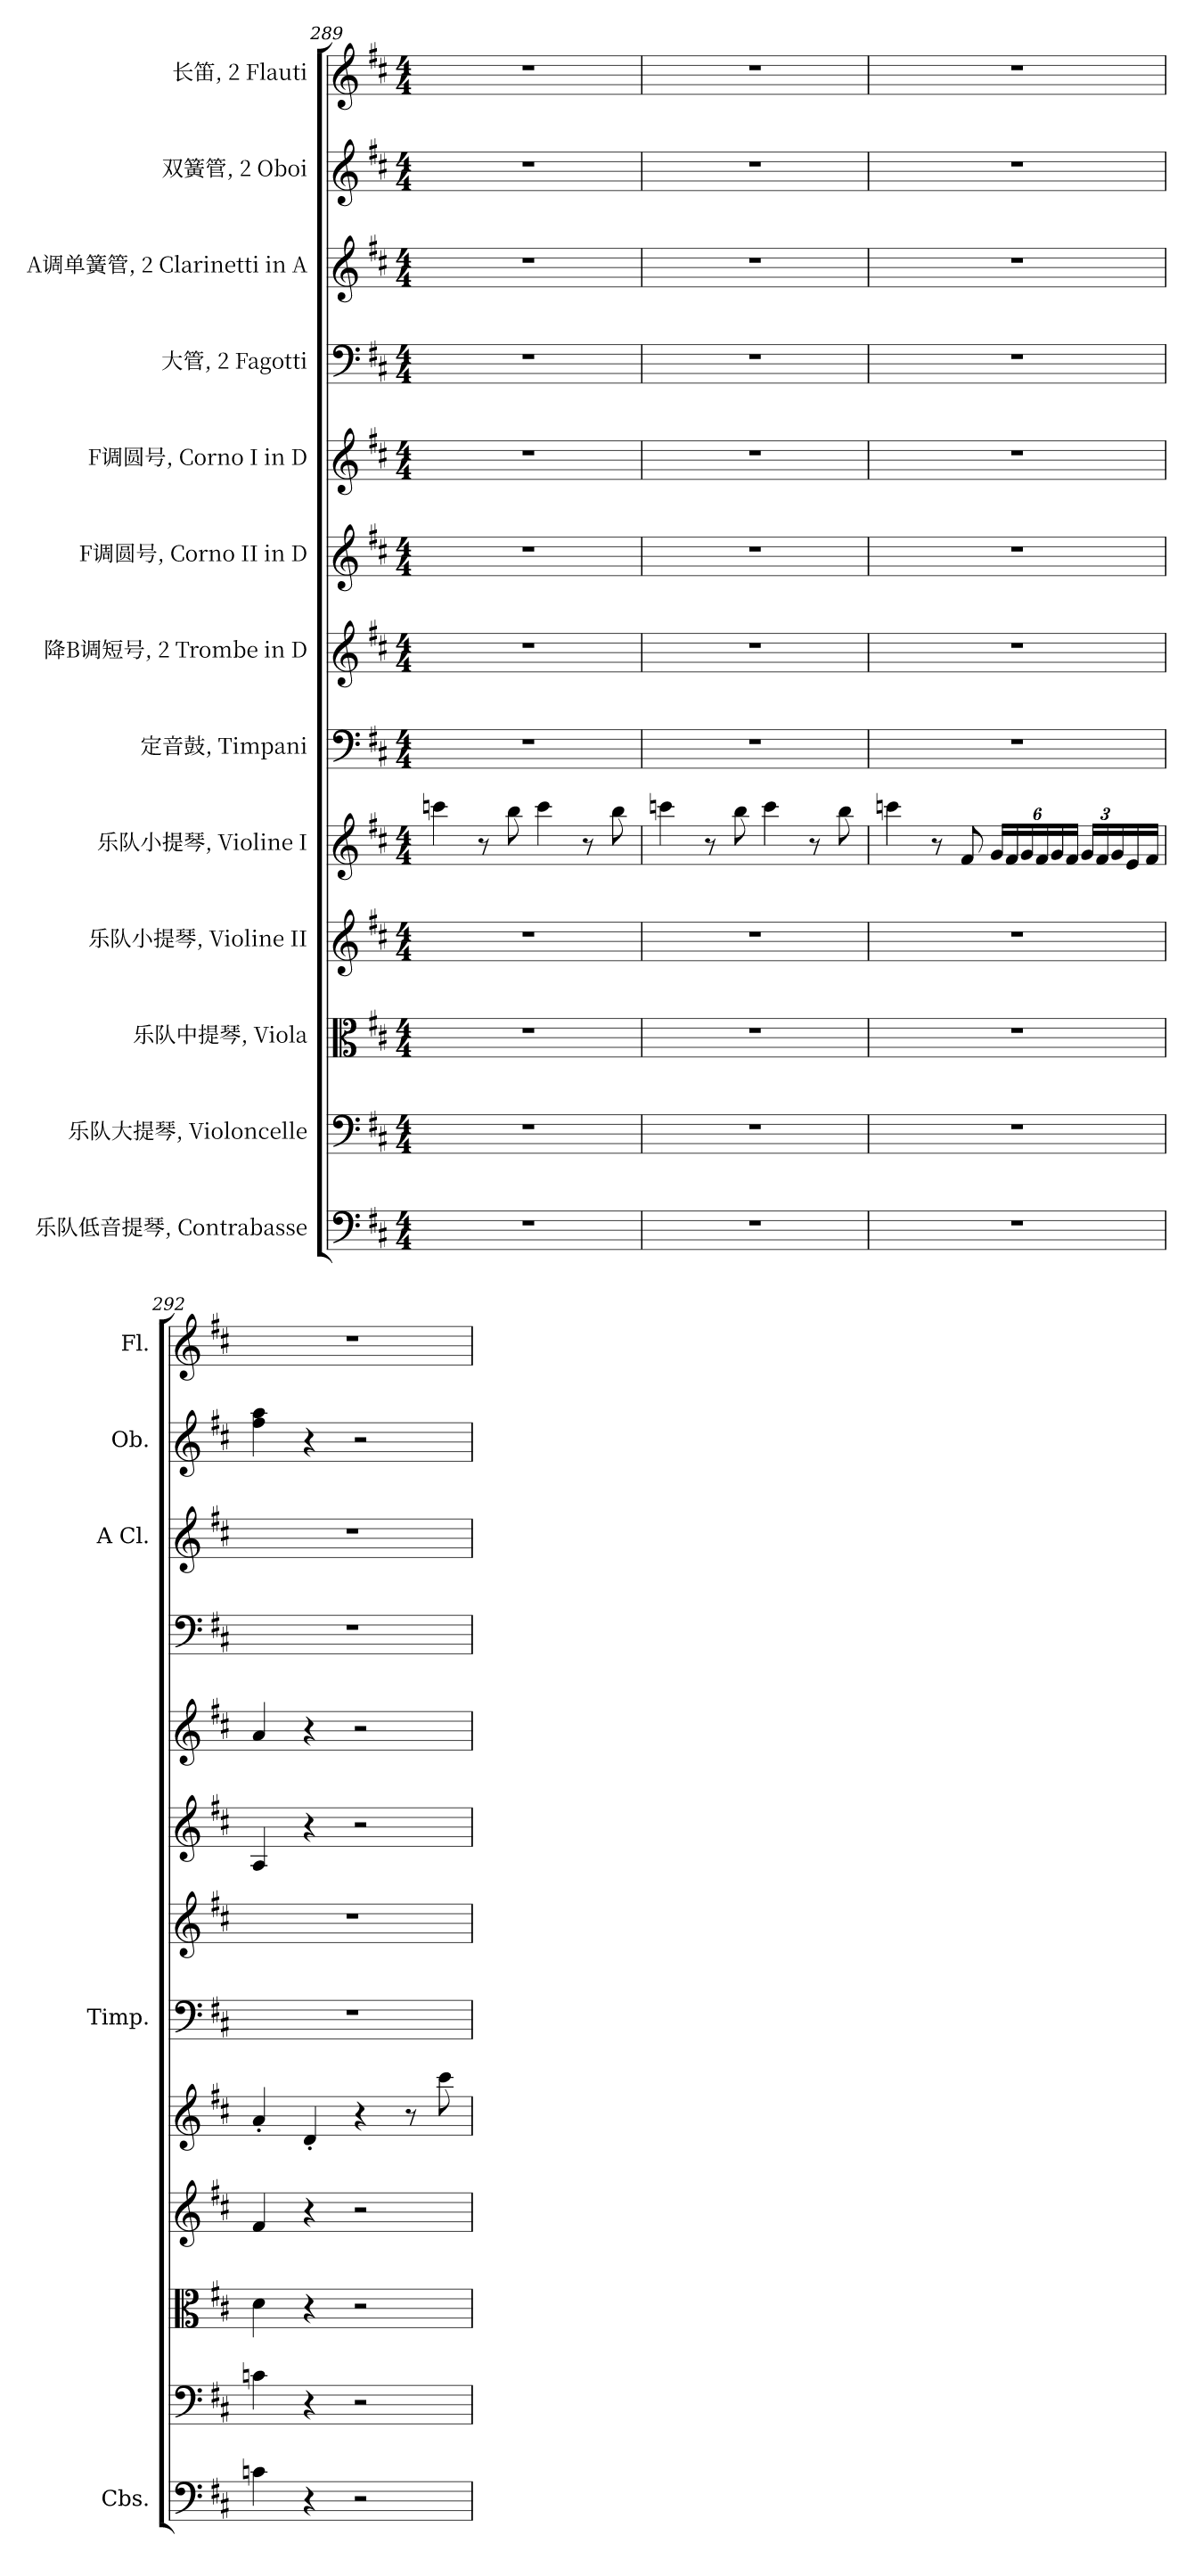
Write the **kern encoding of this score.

**kern	**kern	**kern	**kern	**kern	**kern	**kern	**kern	**kern	**kern	**kern	**kern	**kern
*part13	*part12	*part11	*part10	*part9	*part8	*part7	*part6	*part5	*part4	*part3	*part2	*part1
*staff13	*staff12	*staff11	*staff10	*staff9	*staff8	*staff7	*staff6	*staff5	*staff4	*staff3	*staff2	*staff1
*I"乐队低音提琴, Contrabasse	*I"乐队大提琴, Violoncelle	*I"乐队中提琴, Viola	*I"乐队小提琴, Violine II	*I"乐队小提琴, Violine I	*I"定音鼓, Timpani	*I"降B调短号, 2 Trombe in D	*I"F调圆号, Corno II in D	*I"F调圆号, Corno I in D	*I"大管, 2 Fagotti	*I"A调单簧管, 2 Clarinetti in A	*I"双簧管, 2 Oboi	*I"长笛, 2 Flauti
*I'Cbs.	*	*	*	*	*I'Timp.	*	*	*	*	*I'A Cl.	*I'Ob.	*I'Fl.
*clefF4	*clefF4	*clefC3	*clefG2	*clefG2	*clefF4	*clefG2	*clefG2	*clefG2	*clefF4	*clefG2	*clefG2	*clefG2
*ITrd7c12	*	*	*	*	*	*ITrd1c2	*ITrd4c7	*ITrd4c7	*	*ITrd2c3	*	*
*k[f#c#]	*k[f#c#]	*k[f#c#]	*k[f#c#]	*k[f#c#]	*k[f#c#]	*k[]	*k[f#]	*k[f#]	*k[f#c#]	*k[f#c#g#d#a#]	*k[f#c#]	*k[f#c#]
*M4/4	*M4/4	*M4/4	*M4/4	*M4/4	*M4/4	*M4/4	*M4/4	*M4/4	*M4/4	*M4/4	*M4/4	*M4/4
*MM264	*MM264	*MM264	*MM264	*MM264	*MM264	*MM264	*MM264	*MM264	*MM264	*MM264	*MM264	*MM264
=289	=289	=289	=289	=289	=289	=289	=289	=289	=289	=289	=289	=289
1r	1r	1r	1r	4cccn\	1r	1r	1r	1r	1r	1r	1r	1r
.	.	.	.	8r	.	.	.	.	.	.	.	.
.	.	.	.	8bb\	.	.	.	.	.	.	.	.
.	.	.	.	4ccc\	.	.	.	.	.	.	.	.
.	.	.	.	8r	.	.	.	.	.	.	.	.
.	.	.	.	8bb\	.	.	.	.	.	.	.	.
=290	=290	=290	=290	=290	=290	=290	=290	=290	=290	=290	=290	=290
1r	1r	1r	1r	4cccn\	1r	1r	1r	1r	1r	1r	1r	1r
.	.	.	.	8r	.	.	.	.	.	.	.	.
.	.	.	.	8bb\	.	.	.	.	.	.	.	.
.	.	.	.	4ccc\	.	.	.	.	.	.	.	.
.	.	.	.	8r	.	.	.	.	.	.	.	.
.	.	.	.	8bb\	.	.	.	.	.	.	.	.
!!LO:PB:g=z
=291	=291	=291	=291	=291	=291	=291	=291	=291	=291	=291	=291	=291
1r	1r	1r	1r	4cccn\	1r	1r	1r	1r	1r	1r	1r	1r
.	.	.	.	8r	.	.	.	.	.	.	.	.
.	.	.	.	8f#/	.	.	.	.	.	.	.	.
*	*	*	*	*Xbrackettup	*	*	*	*	*	*	*	*
.	.	.	.	24g/LL	.	.	.	.	.	.	.	.
.	.	.	.	24f#/	.	.	.	.	.	.	.	.
.	.	.	.	24g/	.	.	.	.	.	.	.	.
.	.	.	.	24f#/	.	.	.	.	.	.	.	.
.	.	.	.	24g/	.	.	.	.	.	.	.	.
.	.	.	.	24f#/JJ	.	.	.	.	.	.	.	.
.	.	.	.	24g/LL	.	.	.	.	.	.	.	.
.	.	.	.	24f#/	.	.	.	.	.	.	.	.
.	.	.	.	24g/	.	.	.	.	.	.	.	.
.	.	.	.	16e/	.	.	.	.	.	.	.	.
.	.	.	.	16f#/JJ	.	.	.	.	.	.	.	.
=292	=292	=292	=292	=292	=292	=292	=292	=292	=292	=292	=292	=292
4Cn\	4cn\	4d\	4f#/	4a'/	1r	1r	4D/	4d/	1r	1r	4ff#\ 4aa\	1r
4r	4r	4r	4r	4d'/	.	.	4r	4r	.	.	4r	.
2r	2r	2r	2r	4r	.	.	2r	2r	.	.	2r	.
.	.	.	.	8r	.	.	.	.	.	.	.	.
.	.	.	.	8ccc#\	.	.	.	.	.	.	.	.
=	=	=	=	=	=	=	=	=	=	=	=	=
*-	*-	*-	*-	*-	*-	*-	*-	*-	*-	*-	*-	*-
